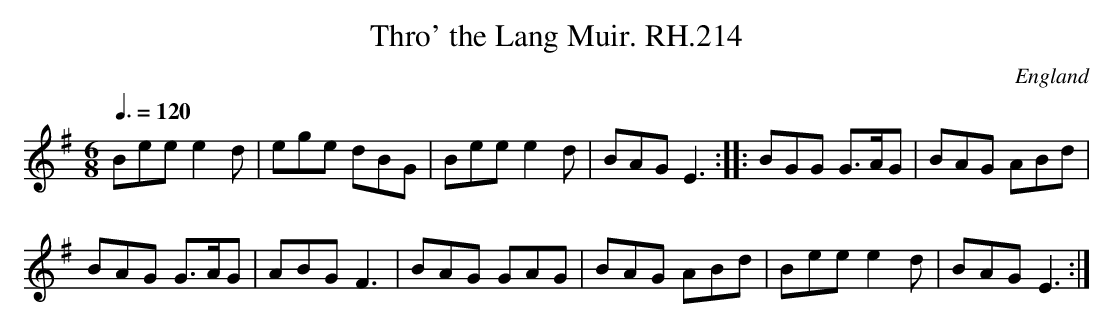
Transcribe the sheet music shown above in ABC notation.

X:1
T:Thro' the Lang Muir. RH.214
O:England
M:6/8
L:1/8
Q:3/8=120
K:G
Beee2d|ege dBG|Bee e2d|BAGE3:|\
|:BGG G>AG|BAG ABd|
BAG G>AG|ABGF3|\
BAG GAG|BAG ABd|Beee2d|BAGE3:|
